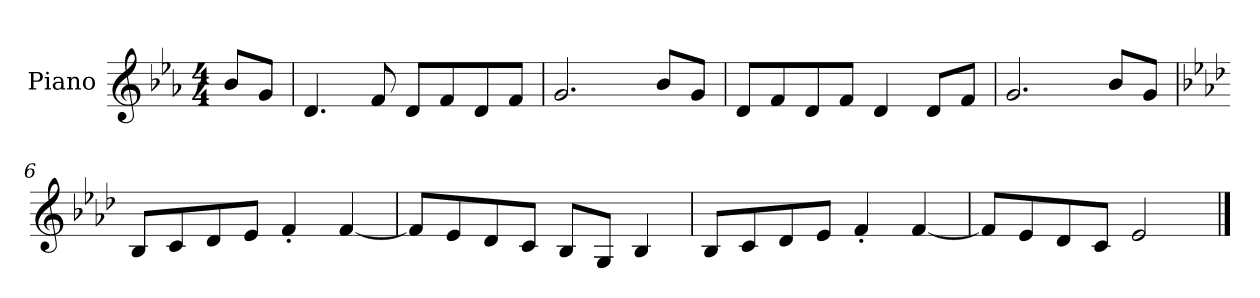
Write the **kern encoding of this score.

**kern
*part1
*staff1
*I"Piano
*I'Pno
*clefG2
*k[b-e-a-]
*E-:
*M4/4
=1
8b-/L
8g/J
=2
4.d/
8f/
8d/L
8f/
8d/
8f/J
=3
2.g/
8b-/L
8g/J
=4
8d/L
8f/
8d/
8f/J
4d/
8d/L
8f/J
=5
2.g/
8b-/L
8g/J
!!LO:LB:g=z
=6
*k[b-e-a-d-]
*A-:
8B-/L
8c/
8d-/
8e-/J
4f'/
[4f/
=7
8f/L]
8e-/
8d-/
8c/J
8B-/L
8G/J
4B-/
=8
8B-/L
8c/
8d-/
8e-/J
4f'/
[4f/
=9
8f/L]
8e-/
8d-/
8c/J
2e-/
==
*-
